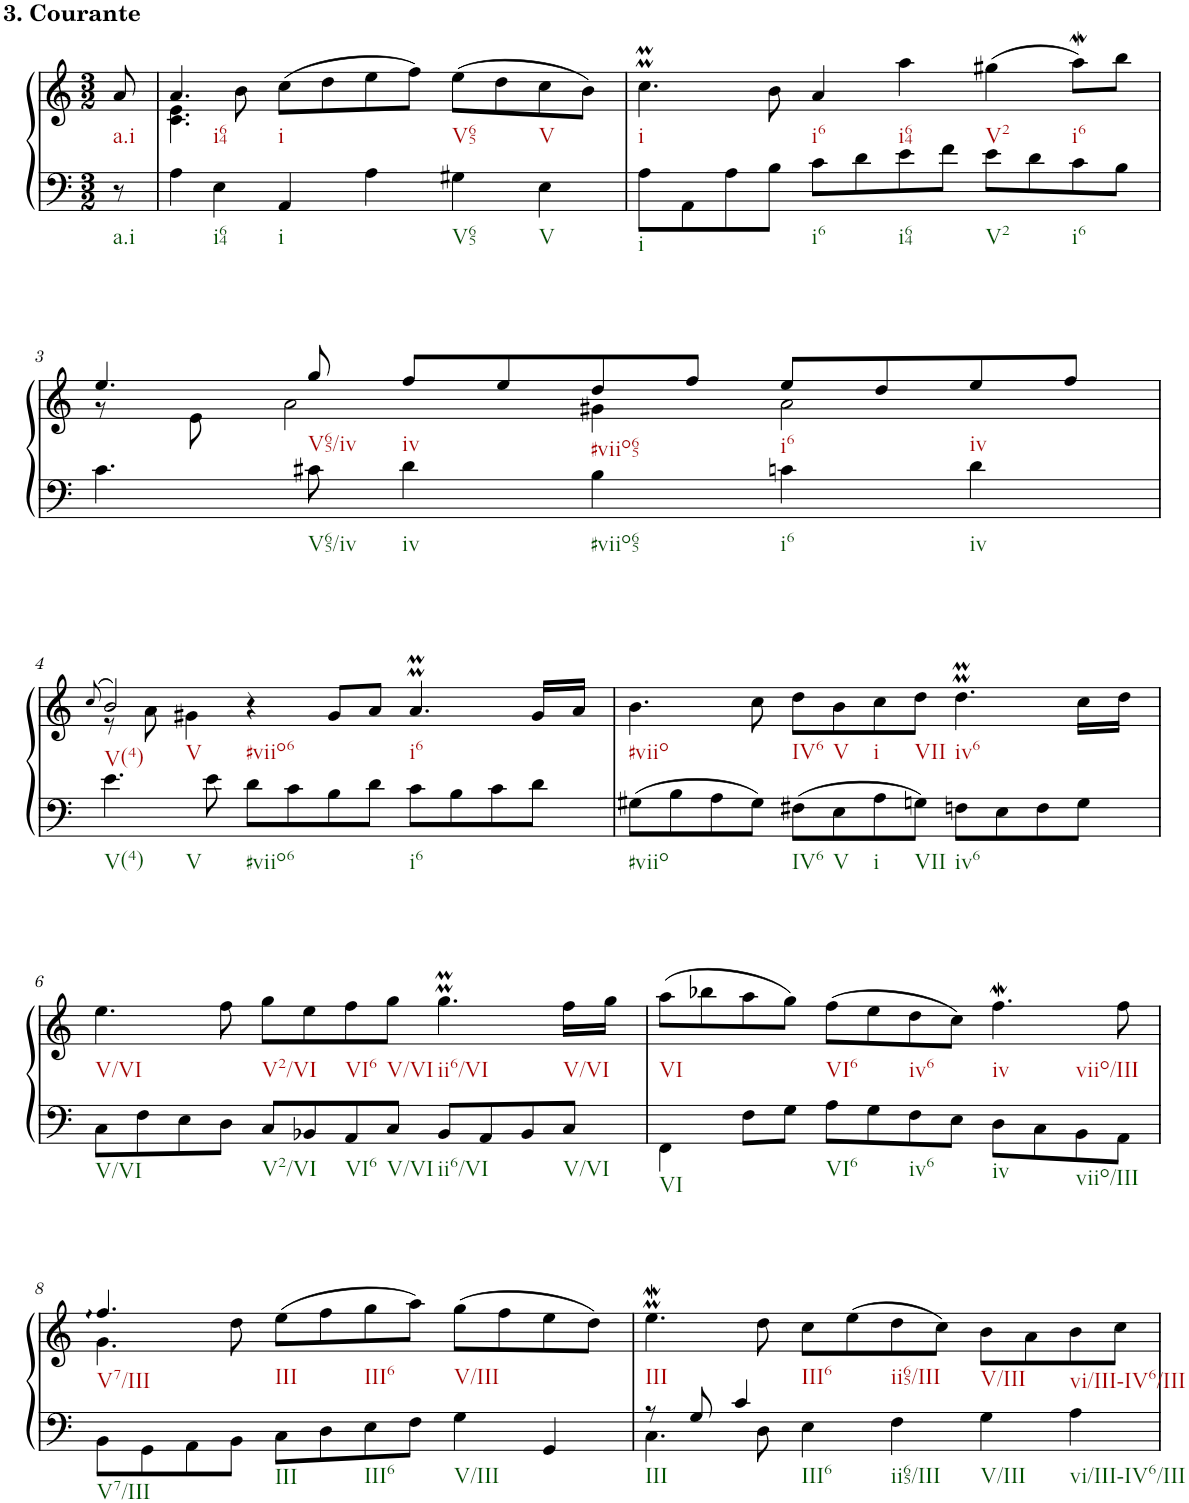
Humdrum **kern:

**kern	**kern
*part1	*part1
*staff2	*staff1
*I"Klavier linke Hand	*
*clefF4	*clefG2
*k[]	*k[]
*M3/2	*M3/2
=	=
!	!LO:TX:a:B:t=3. Courante
8r	8a/
=1	=1
*	*^
4A\	4.a/	4.c\ 4.e\
4E\	.	.
.	8b\	1ryy
4AA/	(8cc\L	.
.	8dd\	.
4A\	8ee\	.
.	8ff\J)	.
4G#X\	(8ee\L	.
.	8dd\	.
4E\	8cc\	.
.	8b\J)	8ryy
*	*v	*v
=2	=2
8A\L	4.ccMM\
8AA\	.
8A\	.
8B\J	8b\
8c\L	4a/
8d\	.
8e\	4aa\
8f\J	.
8e\L	(4gg#X\
8d\	.
8c\	8aaW\L)
8B\J	8bb\J
!!LO:LB:g=z
=3	=3
*	*^
4.c\	4.ee/	8r
.	.	8e\
.	.	2a\
8c#X\	8gg/	.
4d\	8ff/L	.
.	8ee/	.
4B\	8dd/	4g#X\
.	8ff/J	.
4cn\	8ee/L	2a\
.	8dd/	.
4d\	8ee/	.
.	8ff/J	.
!!LO:LB:g=z	!!
=4	=4	=4
.	(8qcc/	.
4.e\	2b/)	8r
.	.	8a\
.	.	4g#X\
8e\	.	.
8d\L	4r	1ryy
8c\	.	.
8B\	8g#/L	.
8d\J	8a/J	.
8c\L	4.aMM/	.
8B\	.	.
8c\	.	.
8d\J	16g#/LL	.
.	16a/JJ	.
*	*v	*v
=5	=5
8G#X\L	4.b\
8B\	.
8A\	.
8G#\J	8cc\
8F#X\L	8dd\L
8E\	8b\
8A\	8cc\
8Gn\J	8dd\J
8Fn\L	4.ddMM\
8E\	.
8F\	.
8G\J	16cc\LL
.	16dd\JJ
!!LO:LB:g=z
=6	=6
8C\L	4.ee\
8F\	.
8E\	.
8D\J	8ff\
8C/L	8gg\L
8BB-X/	8ee\
8AA/	8ff\
8C/J	8gg\J
8BB-/L	4.ggMM\
8AA/	.
8BB-/	.
8C/J	16ff\LL
.	16gg\JJ
=7	=7
*^	*
1.ryy	4FF\	(8aa\L
.	.	8bb-X\
.	8F\L	8aa\
.	8G\J	8gg\J)
.	8A\L	(8ff\L
.	8G\	8ee\
.	8F\	8dd\
.	8E\J	8cc\J)
.	8D\L	4.ffw\
.	8C\	.
.	8BB\	.
.	8AA\J	8ff\
!!LO:LB:g=z
=8	=8	=8
*	*	*^
1.ryy	8BB\L	4.ff:/	4.g\
.	8GG\	.	.
.	8AA\	.	.
.	8BB\J	8dd\	1ryy
.	8C\L	(8ee\L	.
.	8D\	8ff\	.
.	8E\	8gg\	.
.	8F\J	8aa\J)	.
.	4G\	(8gg\L	.
.	.	8ff\	.
.	4GG/	8ee\	.
.	.	8dd\J)	8ryy
*	*	*v	*v
=9	=9	=9
8r	4.C\	4.eeWm\
8G/	.	.
4c/	.	.
.	8D\	8dd\
1ryy	4E\	8cc\L
.	.	(8ee\
.	4F\	8dd\
.	.	8cc\J)
.	4G\	8b\L
.	.	8a\
.	4A\	8b\
.	.	8cc\J
*v	*v	*
=	=
*-	*-
